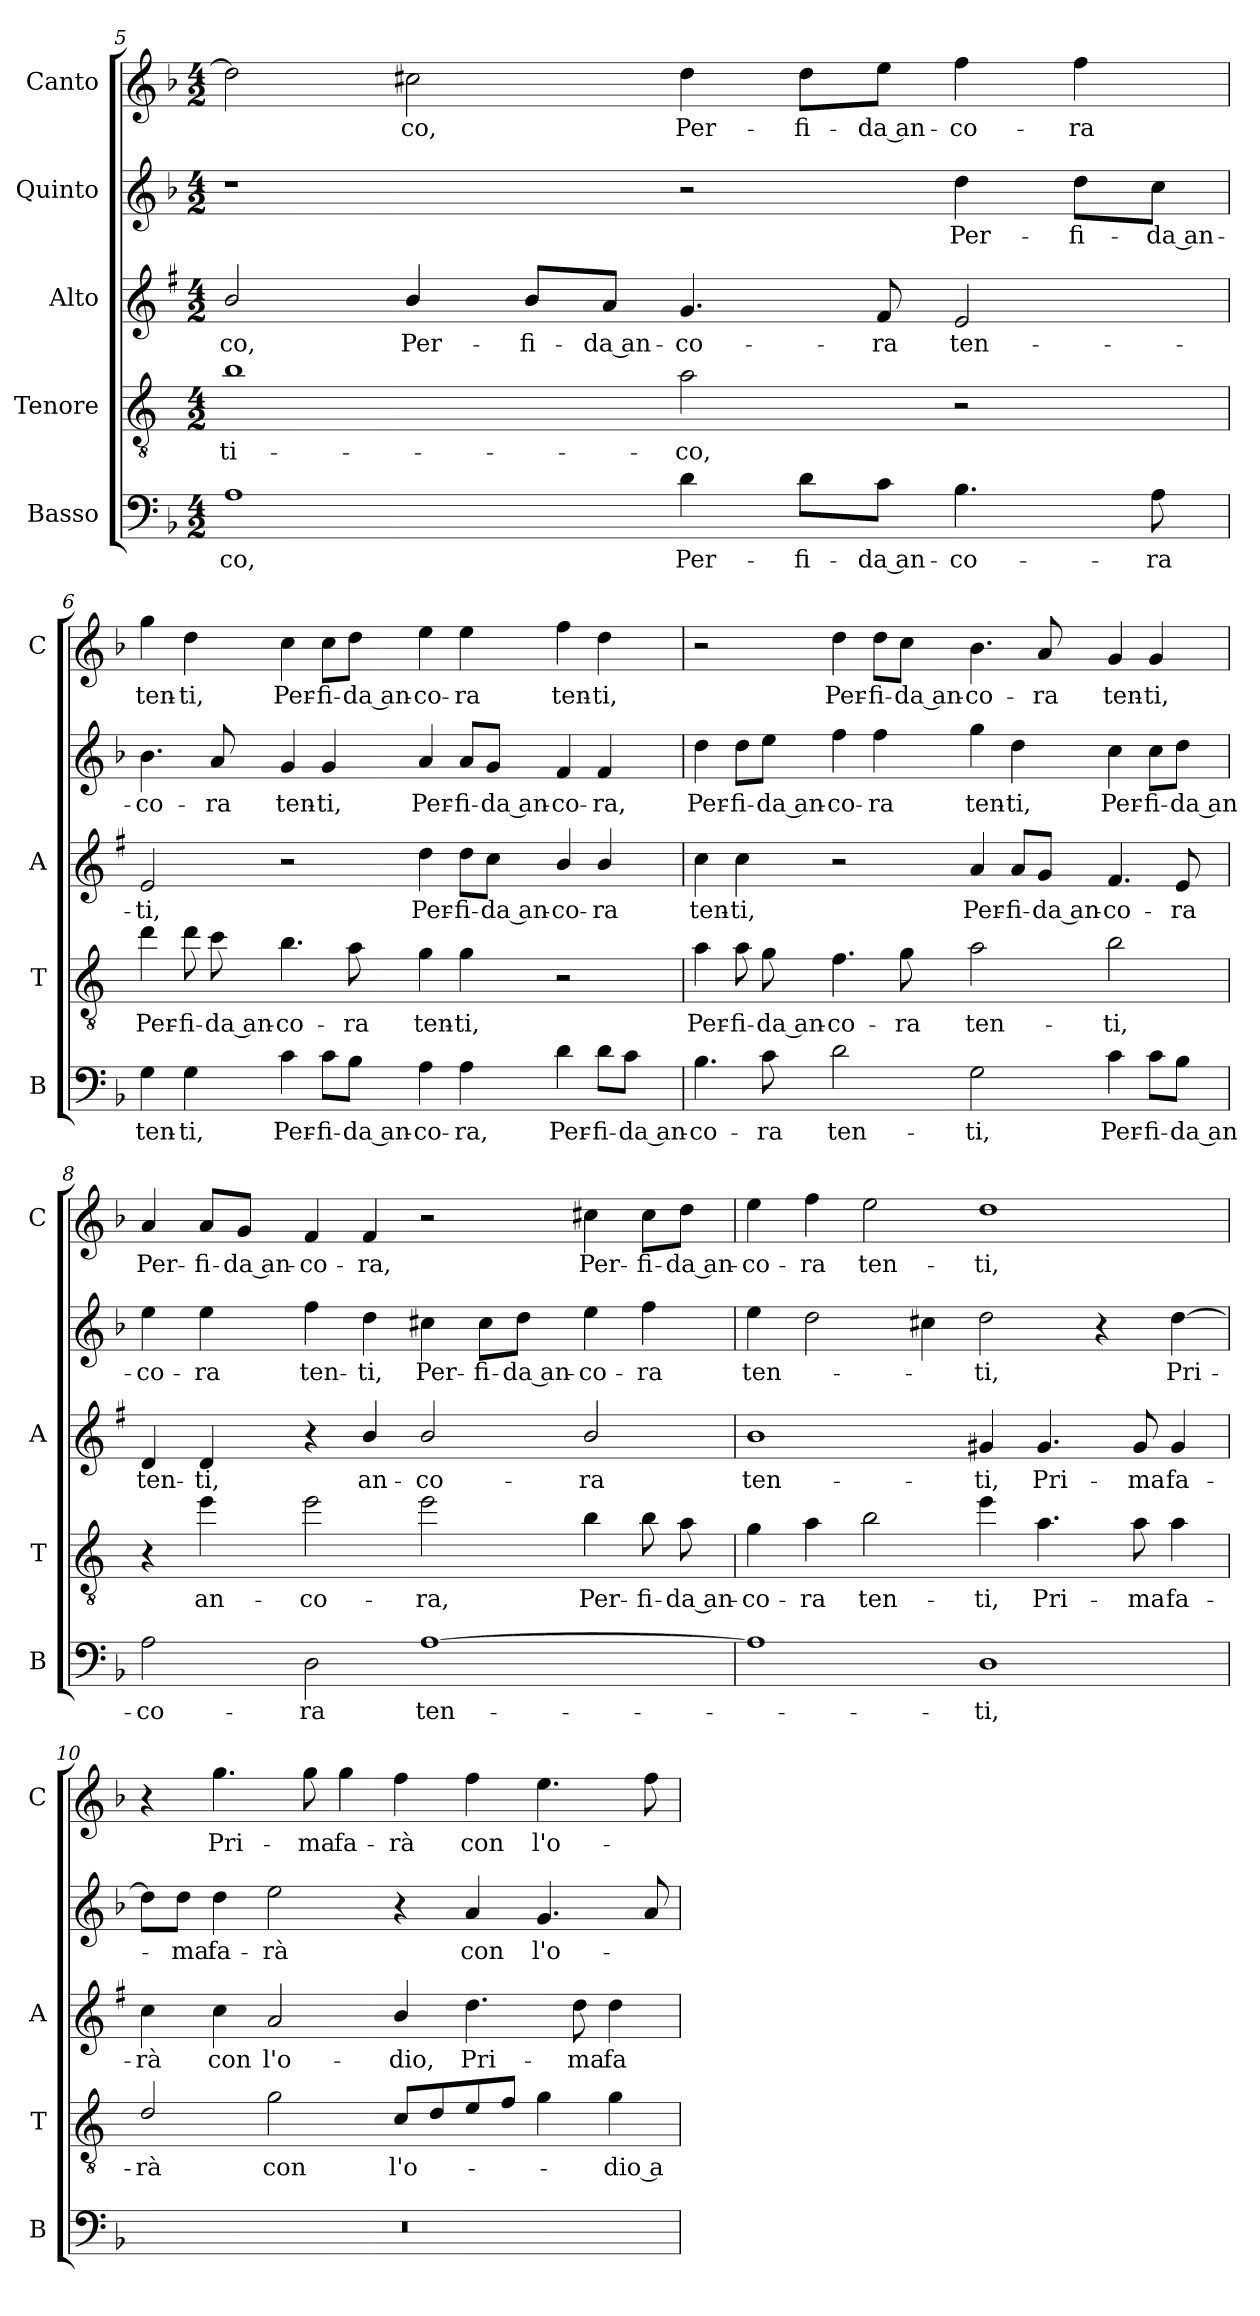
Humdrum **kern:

**kern	**text	**kern	**text	**kern	**text	**kern	**text	**kern	**text
*part5	*part5	*part4	*part4	*part3	*part3	*part2	*part2	*part1	*part1
*staff5	*staff5	*staff4	*staff4	*staff3	*staff3	*staff2	*staff2	*staff1	*staff1
*I"Basso	*	*I"Tenore	*	*I"Alto	*	*I"Quinto	*	*I"Canto	*
*I'B	*	*I'T	*	*I'A	*	*	*	*I'C	*
*clefF4	*	*clefGv2	*	*clefG2	*	*clefG2	*	*clefG2	*
*	*	*ITrd4c7	*	*ITrd1c2	*	*	*	*	*
*k[b-]	*	*k[b-]	*	*k[b-]	*	*k[b-]	*	*k[b-]	*
*F:	*	*F:	*	*F:	*	*F:	*	*F:	*
*M4/2	*	*M4/2	*	*M4/2	*	*M4/2	*	*M4/2	*
=5	=5	=5	=5	=5	=5	=5	=5	=5	=5
!	!LO:LY:b	!	!LO:LY:b	!	!LO:LY:b	!	!	!	!
1A	-co,	1e	-ti-	2a/	-co,	1r	.	2dd\]	.
!	!	!	!	!	!LO:LY:b	!	!	!	!LO:LY:b
.	.	.	.	4a/	Per-	.	.	2cc#X\	-co,
!	!	!	!	!	!LO:LY:b	!	!	!	!
.	.	.	.	8a/L	-fi-	.	.	.	.
!	!	!	!	!	!LO:LY:b	!	!	!	!
.	.	.	.	8g/J	-da an-	.	.	.	.
!	!LO:LY:b	!	!LO:LY:b	!	!LO:LY:b	!	!	!	!LO:LY:b
4d\	Per-	2d\	-co,	4.f/	-co-	2r	.	4dd\	Per-
!	!LO:LY:b	!	!	!	!	!	!	!	!LO:LY:b
8d\L	-fi-	.	.	.	.	.	.	8dd\L	-fi-
!	!LO:LY:b	!	!	!	!LO:LY:b	!	!	!	!LO:LY:b
8c\J	-da an-	.	.	8e/	-ra	.	.	8ee\J	-da an-
!	!LO:LY:b	!	!	!	!LO:LY:b	!	!LO:LY:b	!	!LO:LY:b
4.B-\	-co-	2r	.	2d/	ten-	4dd\	Per-	4ff\	-co-
!	!	!	!	!	!	!	!LO:LY:b	!	!LO:LY:b
.	.	.	.	.	.	8dd\L	-fi-	4ff\	-ra
!	!LO:LY:b	!	!	!	!	!	!LO:LY:b	!	!
8A\	-ra	.	.	.	.	8cc\J	-da an-	.	.
=6	=6	=6	=6	=6	=6	=6	=6	=6	=6
!	!LO:LY:b	!	!LO:LY:b	!	!LO:LY:b	!	!LO:LY:b	!	!LO:LY:b
4G\	ten-	4g\	Per-	2d/	-ti,	4.b-\	-co-	4gg\	ten-
!	!LO:LY:b	!	!LO:LY:b	!	!	!	!	!	!LO:LY:b
4G\	-ti,	8g\	-fi-	.	.	.	.	4dd\	-ti,
!	!	!	!LO:LY:b	!	!	!	!LO:LY:b	!	!
.	.	8f\	-da an-	.	.	8a/	-ra	.	.
!	!LO:LY:b	!	!LO:LY:b	!	!	!	!LO:LY:b	!	!LO:LY:b
4c\	Per-	4.e\	-co-	2r	.	4g/	ten-	4cc\	Per-
!	!LO:LY:b	!	!	!	!	!	!LO:LY:b	!	!LO:LY:b
8c\L	-fi-	.	.	.	.	4g/	-ti,	8cc\L	-fi-
!	!LO:LY:b	!	!LO:LY:b	!	!	!	!	!	!LO:LY:b
8B-\J	-da an-	8d\	-ra	.	.	.	.	8dd\J	-da an-
!	!LO:LY:b	!	!LO:LY:b	!	!LO:LY:b	!	!LO:LY:b	!	!LO:LY:b
4A\	-co-	4c\	ten-	4cc\	Per-	4a/	Per-	4ee\	-co-
!	!LO:LY:b	!	!LO:LY:b	!	!LO:LY:b	!	!LO:LY:b	!	!LO:LY:b
4A\	-ra,	4c\	-ti,	8cc\L	-fi-	8a/L	-fi-	4ee\	-ra
!	!	!	!	!	!LO:LY:b	!	!LO:LY:b	!	!
.	.	.	.	8b-\J	-da an-	8g/J	-da an-	.	.
!	!LO:LY:b	!	!	!	!LO:LY:b	!	!LO:LY:b	!	!LO:LY:b
4d\	Per-	2r	.	4a/	-co-	4f/	-co-	4ff\	ten-
!	!LO:LY:b	!	!	!	!LO:LY:b	!	!LO:LY:b	!	!LO:LY:b
8d\L	-fi-	.	.	4a/	-ra	4f/	-ra,	4dd\	-ti,
!	!LO:LY:b	!	!	!	!	!	!	!	!
8c\J	-da an-	.	.	.	.	.	.	.	.
!!LO:PB:g=z
=7	=7	=7	=7	=7	=7	=7	=7	=7	=7
!	!LO:LY:b	!	!LO:LY:b	!	!LO:LY:b	!	!LO:LY:b	!	!
4.B-\	-co-	4d\	Per-	4b-\	ten-	4dd\	Per-	2r	.
!	!	!	!LO:LY:b	!	!LO:LY:b	!	!LO:LY:b	!	!
.	.	8d\	-fi-	4b-\	-ti,	8dd\L	-fi-	.	.
!	!LO:LY:b	!	!LO:LY:b	!	!	!	!LO:LY:b	!	!
8c\	-ra	8c\	-da an-	.	.	8ee\J	-da an-	.	.
!	!LO:LY:b	!	!LO:LY:b	!	!	!	!LO:LY:b	!	!LO:LY:b
2d\	ten-	4.B-\	-co-	2r	.	4ff\	-co-	4dd\	Per-
!	!	!	!	!	!	!	!LO:LY:b	!	!LO:LY:b
.	.	.	.	.	.	4ff\	-ra	8dd\L	-fi-
!	!	!	!LO:LY:b	!	!	!	!	!	!LO:LY:b
.	.	8c\	-ra	.	.	.	.	8cc\J	-da an-
!	!LO:LY:b	!	!LO:LY:b	!	!LO:LY:b	!	!LO:LY:b	!	!LO:LY:b
2G\	-ti,	2d\	ten-	4g/	Per-	4gg\	ten-	4.b-\	-co-
!	!	!	!	!	!LO:LY:b	!	!LO:LY:b	!	!
.	.	.	.	8g/L	-fi-	4dd\	-ti,	.	.
!	!	!	!	!	!LO:LY:b	!	!	!	!LO:LY:b
.	.	.	.	8f/J	-da an-	.	.	8a/	-ra
!	!LO:LY:b	!	!LO:LY:b	!	!LO:LY:b	!	!LO:LY:b	!	!LO:LY:b
4c\	Per-	2e\	-ti,	4.e/	-co-	4cc\	Per-	4g/	ten-
!	!LO:LY:b	!	!	!	!	!	!LO:LY:b	!	!LO:LY:b
8c\L	-fi-	.	.	.	.	8cc\L	-fi-	4g/	-ti,
!	!LO:LY:b	!	!	!	!LO:LY:b	!	!LO:LY:b	!	!
8B-\J	-da an-	.	.	8d/	-ra	8dd\J	-da an-	.	.
=8	=8	=8	=8	=8	=8	=8	=8	=8	=8
!	!LO:LY:b	!	!	!	!LO:LY:b	!	!LO:LY:b	!	!LO:LY:b
2A\	-co-	4r	.	4c/	ten-	4ee\	-co-	4a/	Per-
!	!	!	!LO:LY:b	!	!LO:LY:b	!	!LO:LY:b	!	!LO:LY:b
.	.	4a\	an-	4c/	-ti,	4ee\	-ra	8a/L	-fi-
!	!	!	!	!	!	!	!	!	!LO:LY:b
.	.	.	.	.	.	.	.	8g/J	-da an-
!	!LO:LY:b	!	!LO:LY:b	!	!	!	!LO:LY:b	!	!LO:LY:b
2D\	-ra	2a\	-co-	4r	.	4ff\	ten-	4f/	-co-
!	!	!	!	!	!LO:LY:b	!	!LO:LY:b	!	!LO:LY:b
.	.	.	.	4a/	an-	4dd\	-ti,	4f/	-ra,
!	!LO:LY:b	!	!LO:LY:b	!	!LO:LY:b	!	!LO:LY:b	!	!
[1A	ten-	2a\	-ra,	2a/	-co-	4cc#X\	Per-	2r	.
!	!	!	!	!	!	!	!LO:LY:b	!	!
.	.	.	.	.	.	8cc#\L	-fi-	.	.
!	!	!	!	!	!	!	!LO:LY:b	!	!
.	.	.	.	.	.	8dd\J	-da an-	.	.
!	!	!	!LO:LY:b	!	!LO:LY:b	!	!LO:LY:b	!	!LO:LY:b
.	.	4e\	Per-	2a/	-ra	4ee\	-co-	4cc#X\	Per-
!	!	!	!LO:LY:b	!	!	!	!LO:LY:b	!	!LO:LY:b
.	.	8e\	-fi-	.	.	4ff\	-ra	8cc#\L	-fi-
!	!	!	!LO:LY:b	!	!	!	!	!	!LO:LY:b
.	.	8d\	-da an-	.	.	.	.	8dd\J	-da an-
!!LO:LB:g=z
=9	=9	=9	=9	=9	=9	=9	=9	=9	=9
!	!	!	!LO:LY:b	!	!LO:LY:b	!	!LO:LY:b	!	!LO:LY:b
1A]	.	4c\	-co-	1a	ten-	4ee\	ten-	4ee\	-co-
!	!	!	!LO:LY:b	!	!	!	!	!	!LO:LY:b
.	.	4d\	-ra	.	.	2dd\	.	4ff\	-ra
!	!	!	!LO:LY:b	!	!	!	!	!	!LO:LY:b
.	.	2e\	ten-	.	.	.	.	2ee\	ten-
.	.	.	.	.	.	4cc#X\	.	.	.
!	!LO:LY:b	!	!LO:LY:b	!	!LO:LY:b	!	!LO:LY:b	!	!LO:LY:b
1D	-ti,	4a\	-ti,	4f#X/	-ti,	2dd\	-ti,	1dd	-ti,
!	!	!	!LO:LY:b	!	!LO:LY:b	!	!	!	!
.	.	4.d\	Pri-	4.f#/	Pri-	.	.	.	.
.	.	.	.	.	.	4r	.	.	.
!	!	!	!LO:LY:b	!	!LO:LY:b	!	!	!	!
.	.	8d\	-ma	8f#/	-ma	.	.	.	.
!	!	!	!LO:LY:b	!	!LO:LY:b	!	!LO:LY:b	!	!
.	.	4d\	fa-	4f#/	fa-	[4dd\	Pri-	.	.
=10	=10	=10	=10	=10	=10	=10	=10	=10	=10
!	!	!	!LO:LY:b	!	!LO:LY:b	!	!	!	!
0r	.	2G/	-rà	4b-\	-rà	8dd\L]	.	4r	.
!	!	!	!	!	!	!	!LO:LY:b	!	!
.	.	.	.	.	.	8dd\J	-ma	.	.
!	!	!	!	!	!LO:LY:b	!	!LO:LY:b	!	!LO:LY:b
.	.	.	.	4b-\	con	4dd\	fa-	4.gg\	Pri-
!	!	!	!LO:LY:b	!	!LO:LY:b	!	!LO:LY:b	!	!
.	.	2c\	con	2g/	l'o-	2ee\	-rà	.	.
!	!	!	!	!	!	!	!	!	!LO:LY:b
.	.	.	.	.	.	.	.	8gg\	-ma
!	!	!	!	!	!	!	!	!	!LO:LY:b
.	.	.	.	.	.	.	.	4gg\	fa-
!	!	!	!LO:LY:b	!	!LO:LY:b	!	!	!	!LO:LY:b
.	.	8F/L	l'o-	4a/	-dio,	4r	.	4ff\	-rà
.	.	8G/	.	.	.	.	.	.	.
!	!	!	!	!	!LO:LY:b	!	!LO:LY:b	!	!LO:LY:b
.	.	8A/	.	4.cc\	Pri-	4a/	con	4ff\	con
.	.	8B-/J	.	.	.	.	.	.	.
!	!	!	!	!	!	!	!LO:LY:b	!	!LO:LY:b
.	.	4c\	.	.	.	4.g/	l'o-	4.ee\	l'o-
!	!	!	!	!	!LO:LY:b	!	!	!	!
.	.	.	.	8cc\	-ma	.	.	.	.
!	!	!	!LO:LY:b	!	!LO:LY:b	!	!	!	!
.	.	4c\	-dio a-	4cc\	fa-	.	.	.	.
.	.	.	.	.	.	8a/	.	8ff\	.
=	=	=	=	=	=	=	=	=	=
*-	*-	*-	*-	*-	*-	*-	*-	*-	*-
